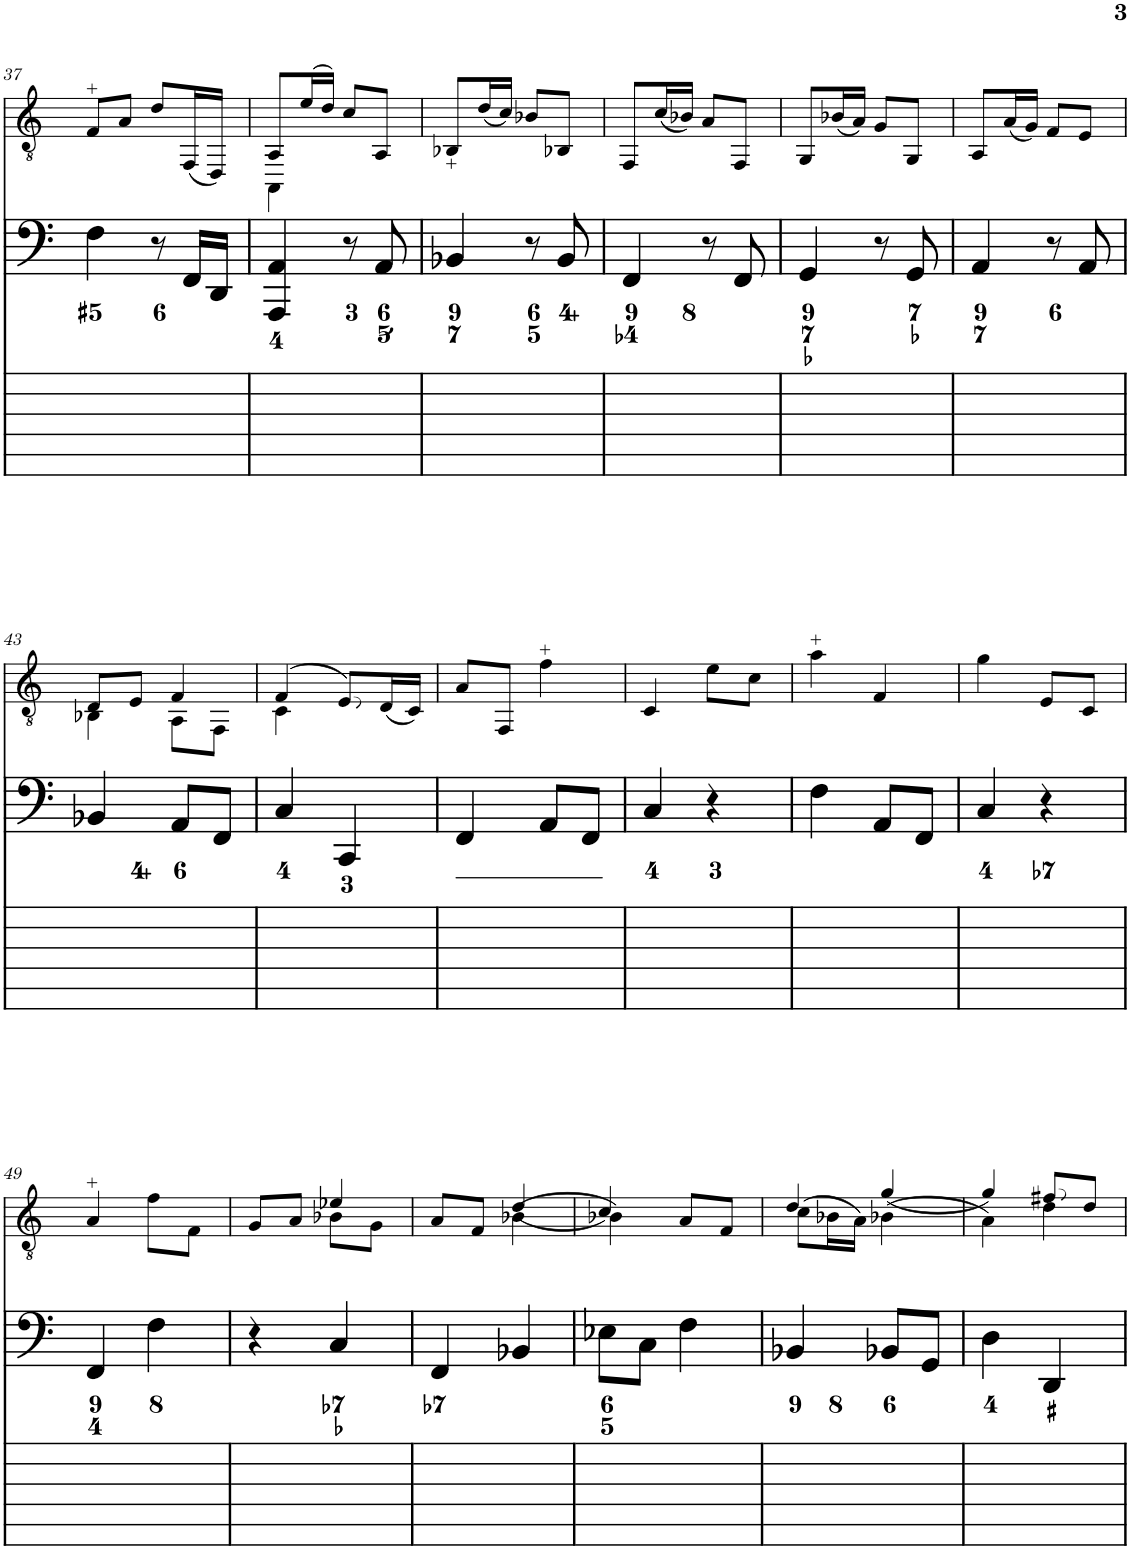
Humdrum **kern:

**kern	**kern	**kern
*part2	*part2	*part1
*staff3	*staff2	*staff1
*I"Viola da gamba 2	*	*I"Viola da gamba
!!LO:PB:g=z
*	*clefF4	*clefGv2
*k[]	*	*k[]
*M2/4	*M2/4	*M2/4
=37	=37	=37
2r	4F\	8F/L
.	.	8A/J
.	8r	8d/L
.	16FF/LL	(16FF/L
.	16DD/JJ	16DD/JJ)
=38	=38	=38
*	*	*^
2r	4AAA/ 4AA/	8AA/L	4AAA\
.	.	(16e/L	.
.	.	16d/JJ)	.
.	8r	8c/L	4ryy
.	8AA/	8AA/J	.
*	*	*v	*v
=39	=39	=39
2r	4BB-X/	8BB-X/L
.	.	(16d/L
.	.	16c/JJ)
.	8r	8B-X/L
.	8BB-/	8BB-X/J
=40	=40	=40
2r	4FF/	8FF/L
.	.	(16c/L
.	.	16B-X/JJ)
.	8r	8A/L
.	8FF/	8FF/J
=41	=41	=41
2r	4GG/	8GG/L
.	.	(16B-X/L
.	.	16A/JJ)
.	8r	8G/L
.	8GG/	8GG/J
=42	=42	=42
2r	4AA/	8AA/L
.	.	(16A/L
.	.	16G/JJ)
.	8r	8F/L
.	8AA/	8E/J
!!LO:LB:g=z
=43	=43	=43
*	*	*^
2r	4BB-X/	8D/L	4BB-X\
.	.	8E/J	.
.	8AA/L	4F/	8AA\L
.	8FF/J	.	8FF\J
=44	=44	=44	=44
2r	4C/	(4F/	4C\
.	4CC/	8E/L)	4ryy
.	.	(16D/L	.
.	.	16C/JJ)	.
*	*	*v	*v
=45	=45	=45
2r	4FF/	8A/L
.	.	8FF/J
.	8AA/L	4f\
.	8FF/J	.
=46	=46	=46
2r	4C/	4C/
.	4r	8e\L
.	.	8c\J
=47	=47	=47
2r	4F\	4a\
.	8AA/L	4F/
.	8FF/J	.
=48	=48	=48
2r	4C/	4g\
.	4r	8E/L
.	.	8C/J
!!LO:LB:g=z
=49	=49	=49
2r	4FF/	4A/
.	4F\	8f\L
.	.	8F\J
=50	=50	=50
*	*	*^
2r	4r	8G/L	4ryy
.	.	8A/J	.
.	4C/	8B-X\L	4e-X/
.	.	8G\J	.
=51	=51	=51	=51
2r	4FF/	8A/L	4ryy
.	.	8F/J	.
.	4BB-X/	(4B-X\	(4d/
=52	=52	=52	=52
2r	8E-X\L	4B-X\)	4c/)
.	8C\J	.	.
.	4F\	8A/L	4ryy
.	.	8F/J	.
=53	=53	=53	=53
2r	4BB-X/	(8c\L	4d/
.	.	16B-X\L	.
.	.	16A\JJ)	.
.	8BB-X/L	(4B-X\	(4g/
.	8GG/J	.	.
=54	=54	=54	=54
2r	4D\	4A\)	4g/)
.	4DD/	4d\	8f#X/L
.	.	.	8d/J
*	*	*v	*v
=	=	=
*-	*-	*-
